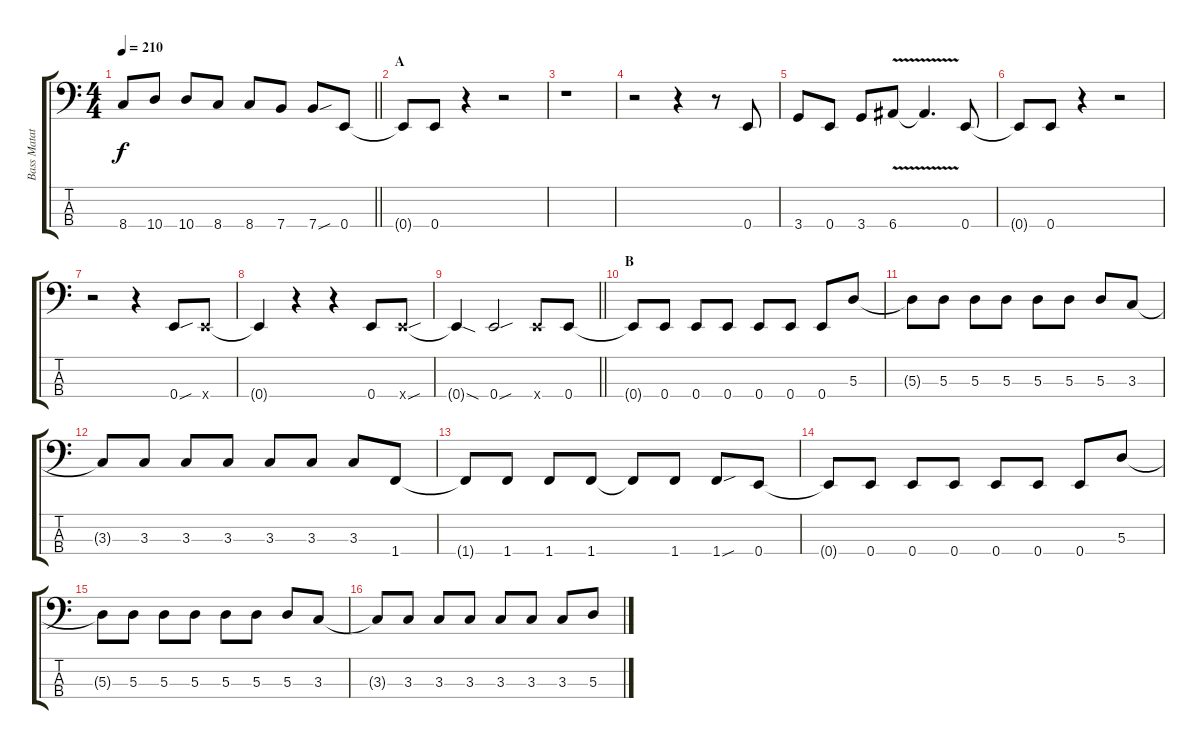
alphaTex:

\track ("Bass Matatabi" "Bass Matat") {instrument electricbasspick}
\staff {score tabs}
\tuning (G2 D2 A1 E1) {hide}
\ts (4 4)
\tempo 210
\clef f4
\barLineRight lightlight
\ks c
8.4{t}.8{dy f} 10.4.8 10.4.8 8.4.8 8.4.8 7.4.8 7.4{sou}.8 0.4.8 |
\section ("" "A")
0.4{t}.8 0.4.8 r.4 r.2 |
r.1 |
r.2 r.4 r.8 0.4.8 |
3.4.8 0.4.8 3.4.8 6.4{v}.8 6.4{t}.4{d} 0.4.8 |
0.4{t}.8 0.4.8 r.4 r.2 |
r.2 r.4 0.4{sou}.8 0.4{x}.8 |
0.4{t}.4 r.4 r.4 0.4.8 0.4{sou x}.8 |
\barLineRight lightlight
0.4{sod t}.4 0.4{sou}.2 0.4{x}.8 0.4.8 |
\section ("" "B")
0.4{t}.8 0.4.8 0.4.8 0.4.8 0.4.8 0.4.8 0.4.8 5.3.8 |
5.3{t}.8 5.3.8 5.3.8 5.3.8 5.3.8 5.3.8 5.3.8 3.3.8 |
3.3{t}.8 3.3.8 3.3.8 3.3.8 3.3.8 3.3.8 3.3.8 1.4.8 |
1.4{t}.8 1.4.8 1.4.8 1.4.8 1.4{t}.8 1.4.8 1.4{sou}.8 0.4.8 |
0.4{t}.8 0.4.8 0.4.8 0.4.8 0.4.8 0.4.8 0.4.8 5.3.8 |
5.3{t}.8 5.3.8 5.3.8 5.3.8 5.3.8 5.3.8 5.3.8 3.3.8 |
3.3{t}.8 3.3.8 3.3.8 3.3.8 3.3.8 3.3.8 3.3.8 5.3.8
